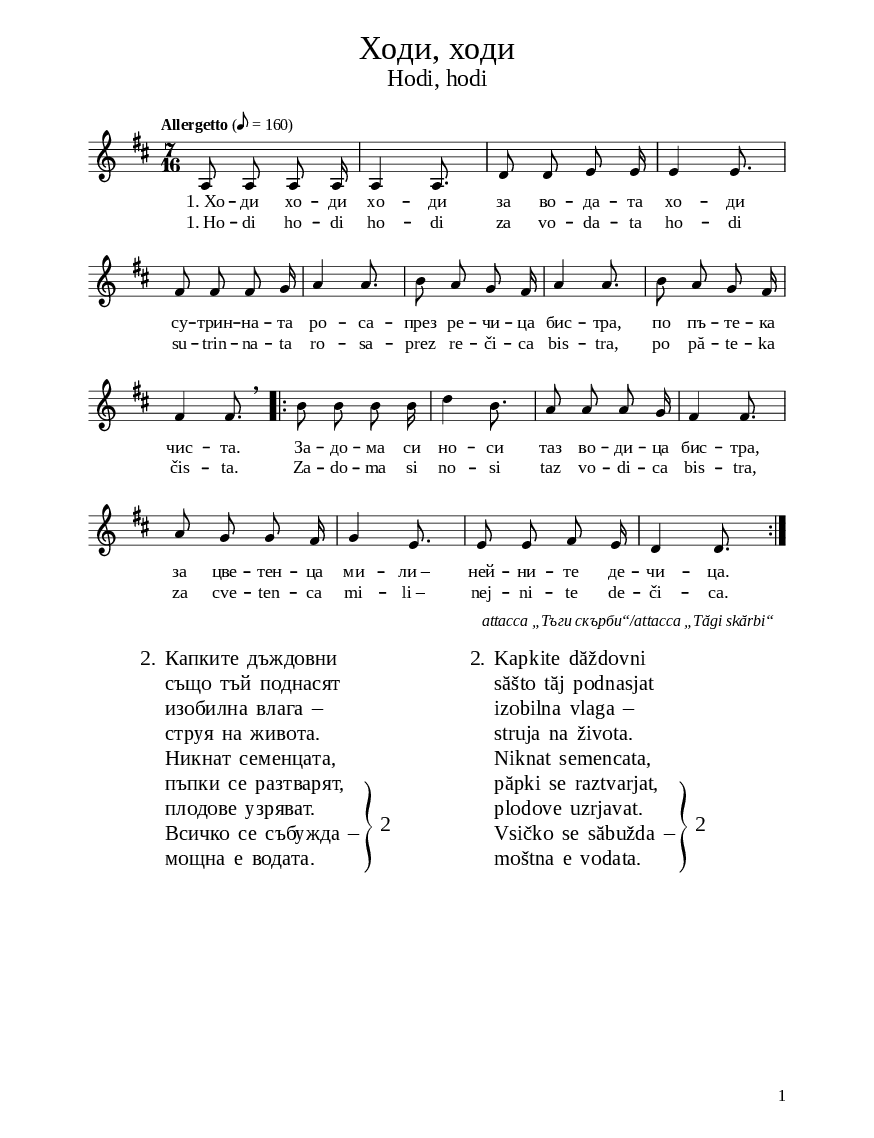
\version "2.24.1"

% include paper part and global functions
\include "include/globals.ily"

"rightBraces088" = \markup {
  \column {
    % repeat braces




    \translate #'(0 . -15.6 )
    \right-brace #44

  }
  \column {
    % repeat numbers




    \translate #'(0 . -16.0 )
    2
  }
}

\bookpart {
  \label #'ref088
  \tocItem \markup "Ходи, ходи –  Hodi, hodi"
  \include "include/bookpart-paper.ily"
  \score {
    \include "include/score-layout.ily"

    \new Voice \absolute  {
      \clef treble
      \key d \major
      \time 7/16
      \tempoFunc "Allergetto" 8 "160"
      a8 a8 a8 a16 | a4 a8. | d'8 d'8 e'8 e'16 | e'4 e'8. | \break

      fis'8 fis'8 fis'8 g'16 | a'4 a'8. | b'8 a'8 g'8 fis'16 | a'4 a'8. | b'8 a'8 g'8 fis'16 | \break

      fis'4 fis'8. \breathe | \bar ".|:" b'8 b'8 b'8 b'16| d''4 b'8. | a'8 a'8 a'8 g'16 | fis'4 fis'8. | \break

      a'8 g'8 g'8 fis'16 | g'4 e'8. | e'8 e'8 fis'8 e'16 | d'4 d'8. | \bar ":|."


    }
    \addlyrics {
      "1. Хо" -- ди хо -- ди хо -- ди за во -- да -- та хо -- ди

      су -- трин -- на -- та ро -- са  -- през ре -- чи -- ца бис -- тра, по пъ -- те -- ка

      чис -- та. За -- до -- ма  си но -- си  таз во -- ди -- ца бис -- тра,

      за цве -- тен -- ца ми -- "ли –"  ней -- ни -- те де -- чи -- ца.
    }
    \addlyrics {
      "1. Ho" -- di ho -- di ho -- di za vo -- da -- ta ho -- di

      su -- trin -- na -- ta ro -- sa -- prez re -- či -- ca bis -- tra, po pă -- te -- ka

      čis -- ta. Za -- do -- ma  si no -- si  taz vo -- di -- ca bis -- tra,

      za cve -- ten -- ca mi -- "li –" nej -- ni -- te de -- či -- ca.
    }

    \header {
      title = \titleFunc "Ходи, ходи" "Hodi, hodi"
    }

    \midi{}

  } % score
  
  \markup \italic \dc-one-nobold "attacca „Тъги скърби“/attacca „Tăgi skărbi“"

  \markup \fontsize #bgCoupletFontSize {
    \hspace #5
    \override #`(baseline-skip . ,bgCoupletBaselineSkip)
    \column {


      \line { 2. Капките дъждовни}
      \line { "   "също тъй поднасят}
      \line { "   "изобилна влага – }
      \line { "   "струя на живота. }
      \line { "   "Никнат семенцата, }
      \line { "   "пъпки се разтварят,}
      \line { "   "плодове узряват.}
      \line { "   "Всичко се събужда – }
      \line { "   "мощна е водата. }
    } \"rightBraces088"

    \hspace #7
    \override #`(baseline-skip . ,bgCoupletBaselineSkip)
    \column {
      \line { 2. Kapkite dăždovni}
      \line { "   "săšto tăj podnasjat}
      \line { "   "izobilna vlaga – }
      \line { "   "struja na života. }
      \line { "   "Niknat semencata, }
      \line { "   "păpki se raztvarjat,}
      \line { "   "plodove uzrjavat.}
      \line { "   "Vsičko se săbužda – }
      \line { "   "moštna e vodata. }
    } %column
    \"rightBraces088"
  } % markup

 
 
 
\pageBreak

  % include foreign translation(s) of the song
  \version "2.20.0"

\markup \fill-line { \fontsize #deTitleFontSize "Lauf, lauf" }
\markup \null
\markup \null
\markup \fontsize #deCoupletFontSize {
  \hspace #14
  \override #`(baseline-skip . ,deCoupletBaselineSkip)

  \column {
	 
	   \line { 1. Lauf, lauf, lauf, }

  \line { "   "lauf für Wasser,}

  \line { "   "im Morgentau, }

  \line { "   "durch einen kristallklaren Bach,}

  \line { "   "auf einem reinen Pfad. }

  \line { "   "Bringe dieses klare Wasser nach Hause, }

  \line { "   "zu den schönen Blümchen, }

  \line { "   "seinen kleinen Kindern.}

   \line { "   " }

  \line {  2.	Die Regentropfen bieten ebenfalls }

 \line { "   " reichlich Feuchtigkeit – Strom des Leben. }
 
 \line { "   "Samenkörner sprießen, }
 
 \line { "   "Knospen öffnen sich, }
 
 \line { "   "Früchte reifen. }
 
 \line { "   "Alles erwacht; mächtig ist das Wasser!  }
    }
}


} % bookpart
